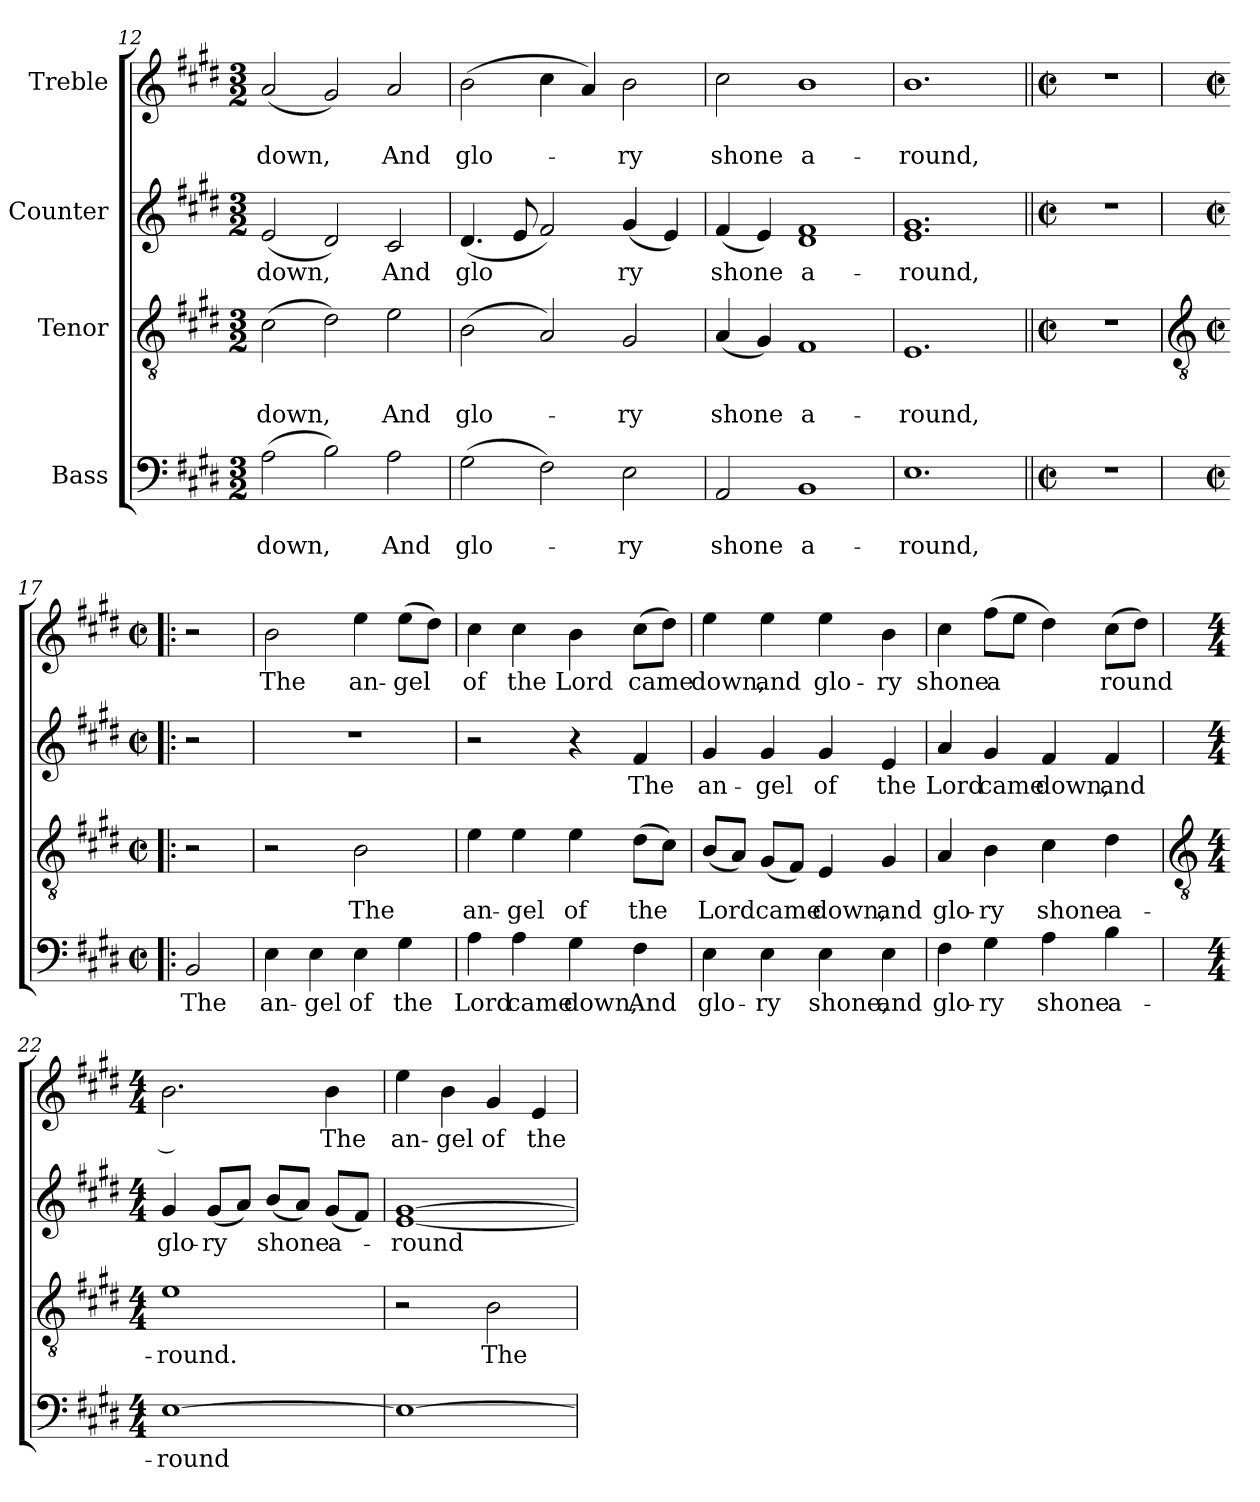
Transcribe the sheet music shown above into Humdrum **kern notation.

**kern	**text	**text	**kern	**text	**text	**kern	**text	**kern	**text	**text
*part4	*part4	*part4	*part3	*part3	*part3	*part2	*part2	*part1	*part1	*part1
*staff4	*staff4	*staff4	*staff3	*staff3	*staff3	*staff2	*staff2	*staff1	*staff1	*staff1
*I"Bass	*	*	*I"Tenor	*	*	*I"Counter	*	*I"Treble	*	*
*clefF4	*	*	*clefGv2	*	*	*clefG2	*	*clefG2	*	*
*k[f#c#g#d#]	*	*	*k[f#c#g#d#]	*	*	*k[f#c#g#d#]	*	*k[f#c#g#d#]	*	*
*E:	*	*	*E:	*	*	*E:	*	*E:	*	*
*M3/2	*	*	*M3/2	*	*	*M3/2	*	*M3/2	*	*
=12	=12	=12	=12	=12	=12	=12	=12	=12	=12	=12
!	!	!LO:LY:b	!	!	!LO:LY:b	!	!LO:LY:b	!	!	!LO:LY:b
(>2A	.	down,	(>2c#	.	down,	(<2e	down,	(<2a	.	down,
2B)	.	.	2d#)	.	.	2d#)	.	2g#)	.	.
!	!	!LO:LY:b	!	!	!LO:LY:b	!	!LO:LY:b	!	!	!LO:LY:b
2A	.	And	2e	.	And	2c#	And	2a	.	And
=13	=13	=13	=13	=13	=13	=13	=13	=13	=13	=13
!	!	!LO:LY:b	!	!	!LO:LY:b	!	!LO:LY:b	!	!	!LO:LY:b
(>2G#	.	glo-	(<2B	.	glo-	(<4.d#	glo	(>2b	.	glo-
.	.	.	.	.	.	8e	.	.	.	.
2F#)	.	.	2A)	.	.	2f#)	.	4cc#	.	.
.	.	.	.	.	.	.	.	4a)	.	.
!	!	!LO:LY:b	!	!	!LO:LY:b	!	!LO:LY:b	!	!	!LO:LY:b
2E	.	-ry	2G#	.	-ry	(<4g#	ry	2b	.	-ry
.	.	.	.	.	.	4e)	.	.	.	.
=14	=14	=14	=14	=14	=14	=14	=14	=14	=14	=14
!	!	!LO:LY:b	!	!	!LO:LY:b	!	!LO:LY:b	!	!	!LO:LY:b
2AA	.	shone	(<4A	.	shone	(<4f#	shone	2cc#	.	shone
.	.	.	4G#)	.	.	4e)	.	.	.	.
!	!	!LO:LY:b	!	!	!LO:LY:b	!	!LO:LY:b	!	!	!LO:LY:b
1BB	.	a-	1F#	.	a-	1d# 1f#	a-	1b	.	a-
=15	=15	=15	=15	=15	=15	=15	=15	=15	=15	=15
!	!	!LO:LY:b	!	!	!LO:LY:b	!	!LO:LY:b	!	!	!LO:LY:b
1.E	.	-round,	1.E	.	-round,	1.e 1.g#	-round,	1.b	.	-round,
=16||	=16||	=16||	=16||	=16||	=16||	=16||	=16||	=16||	=16||	=16||
*M2/2	*	*	*M2/2	*	*	*M2/2	*	*M2/2	*	*
*met(c|)	*	*	*met(c|)	*	*	*met(c|)	*	*met(c|)	*	*
1r	.	.	1r	.	.	1r	.	1r	.	.
!!LO:LB:g=z
=17!|:	=17!|:	=17!|:	=17!|:	=17!|:	=17!|:	=17!|:	=17!|:	=17!|:	=17!|:	=17!|:
*	*	*	*clefGv2	*	*	*	*	*	*	*
*M2/2	*	*	*M2/2	*	*	*M2/2	*	*M2/2	*	*
*met(c|)	*	*	*met(c|)	*	*	*met(c|)	*	*met(c|)	*	*
!	!LO:LY:b	!	!	!	!	!	!	!	!	!
2BB	The	.	2r	.	.	2r	.	2r	.	.
=18	=18	=18	=18	=18	=18	=18	=18	=18	=18	=18
!	!LO:LY:b	!	!	!	!	!	!	!	!LO:LY:b	!
4E	an-	.	2r	.	.	1r	.	2b	The	.
!	!LO:LY:b	!	!	!	!	!	!	!	!	!
4E	-gel	.	.	.	.	.	.	.	.	.
!	!LO:LY:b	!	!	!LO:LY:b	!	!	!	!	!LO:LY:b	!
4E	of	.	2B	The	.	.	.	4ee	an-	.
!	!LO:LY:b	!	!	!	!	!	!	!	!LO:LY:b	!
4G#	the	.	.	.	.	.	.	(>8eeL	-gel	.
.	.	.	.	.	.	.	.	8dd#J)	.	.
=19	=19	=19	=19	=19	=19	=19	=19	=19	=19	=19
!	!LO:LY:b	!	!	!LO:LY:b	!	!	!	!	!LO:LY:b	!
4A	Lord	.	4e	an-	.	2r	.	4cc#	of	.
!	!LO:LY:b	!	!	!LO:LY:b	!	!	!	!	!LO:LY:b	!
4A	came	.	4e	-gel	.	.	.	4cc#	the	.
!	!LO:LY:b	!	!	!LO:LY:b	!	!	!	!	!LO:LY:b	!
4G#	down,	.	4e	of	.	4r	.	4b	Lord	.
!	!LO:LY:b	!	!	!LO:LY:b	!	!	!LO:LY:b	!	!LO:LY:b	!
4F#	And	.	(>8d#L	the	.	4f#	The	(>8cc#L	came	.
.	.	.	8c#J)	.	.	.	.	8dd#J)	.	.
=20	=20	=20	=20	=20	=20	=20	=20	=20	=20	=20
!	!LO:LY:b	!	!	!LO:LY:b	!	!	!LO:LY:b	!	!LO:LY:b	!
4E	glo-	.	(<8BL	Lord	.	4g#	an-	4ee	down,	.
.	.	.	8AJ)	.	.	.	.	.	.	.
!	!LO:LY:b	!	!	!LO:LY:b	!	!	!LO:LY:b	!	!LO:LY:b	!
4E	-ry	.	(<8G#L	came	.	4g#	-gel	4ee	and	.
.	.	.	8F#J)	.	.	.	.	.	.	.
!	!LO:LY:b	!	!	!LO:LY:b	!	!	!LO:LY:b	!	!LO:LY:b	!
4E	shone,	.	4E	down,	.	4g#	of	4ee	glo-	.
!	!LO:LY:b	!	!	!LO:LY:b	!	!	!LO:LY:b	!	!LO:LY:b	!
4E	and	.	4G#	and	.	4e	the	4b	-ry	.
=21	=21	=21	=21	=21	=21	=21	=21	=21	=21	=21
!	!LO:LY:b	!	!	!LO:LY:b	!	!	!LO:LY:b	!	!LO:LY:b	!
4F#	glo-	.	4A	glo-	.	4a	Lord	4cc#	shone	.
!	!LO:LY:b	!	!	!LO:LY:b	!	!	!LO:LY:b	!	!LO:LY:b	!
4G#	-ry	.	4B	-ry	.	4g#	came	(>8ff#L	a	.
.	.	.	.	.	.	.	.	8eeJ	.	.
!	!LO:LY:b	!	!	!LO:LY:b	!	!	!LO:LY:b	!	!	!
4A	shone	.	4c#	shone	.	4f#	down,	4dd#)	.	.
!	!LO:LY:b	!	!	!LO:LY:b	!	!	!LO:LY:b	!	!LO:LY:b	!
4B	a-	.	4d#	a-	.	4f#	and	(>8cc#L	round	.
.	.	.	.	.	.	.	.	8dd#J)	.	.
!!LO:LB:g=z
=22	=22	=22	=22	=22	=22	=22	=22	=22	=22	=22
*	*	*	*clefGv2	*	*	*	*	*	*	*
*M4/4	*	*	*M4/4	*	*	*M4/4	*	*M4/4	*	*
!	!LO:LY:b	!	!	!LO:LY:b	!	!	!LO:LY:b	!	!LO:LY:b	!
[1E	-round	.	1e	-round.	.	4g#	glo-	2.b	__	.
!	!	!	!	!	!	!	!LO:LY:b	!	!	!
.	.	.	.	.	.	(<8g#L	-ry	.	.	.
.	.	.	.	.	.	8aJ)	.	.	.	.
!	!	!	!	!	!	!	!LO:LY:b	!	!	!
.	.	.	.	.	.	(<8bL	shone	.	.	.
.	.	.	.	.	.	8aJ)	.	.	.	.
!	!	!	!	!	!	!	!LO:LY:b	!	!LO:LY:b	!
.	.	.	.	.	.	(<8g#L	a-	4b	The	.
.	.	.	.	.	.	8f#J)	.	.	.	.
=23	=23	=23	=23	=23	=23	=23	=23	=23	=23	=23
!	!	!	!	!	!	!	!LO:LY:b	!	!LO:LY:b	!
1E_	.	.	2r	.	.	[1e [1g#	-round	4ee	an-	.
!	!	!	!	!	!	!	!	!	!LO:LY:b	!
.	.	.	.	.	.	.	.	4b	-gel	.
!	!	!	!	!LO:LY:b	!	!	!	!	!LO:LY:b	!
.	.	.	2B	The	.	.	.	4g#	of	.
!	!	!	!	!	!	!	!	!	!LO:LY:b	!
.	.	.	.	.	.	.	.	4e	the	.
=	=	=	=	=	=	=	=	=	=	=
*-	*-	*-	*-	*-	*-	*-	*-	*-	*-	*-
